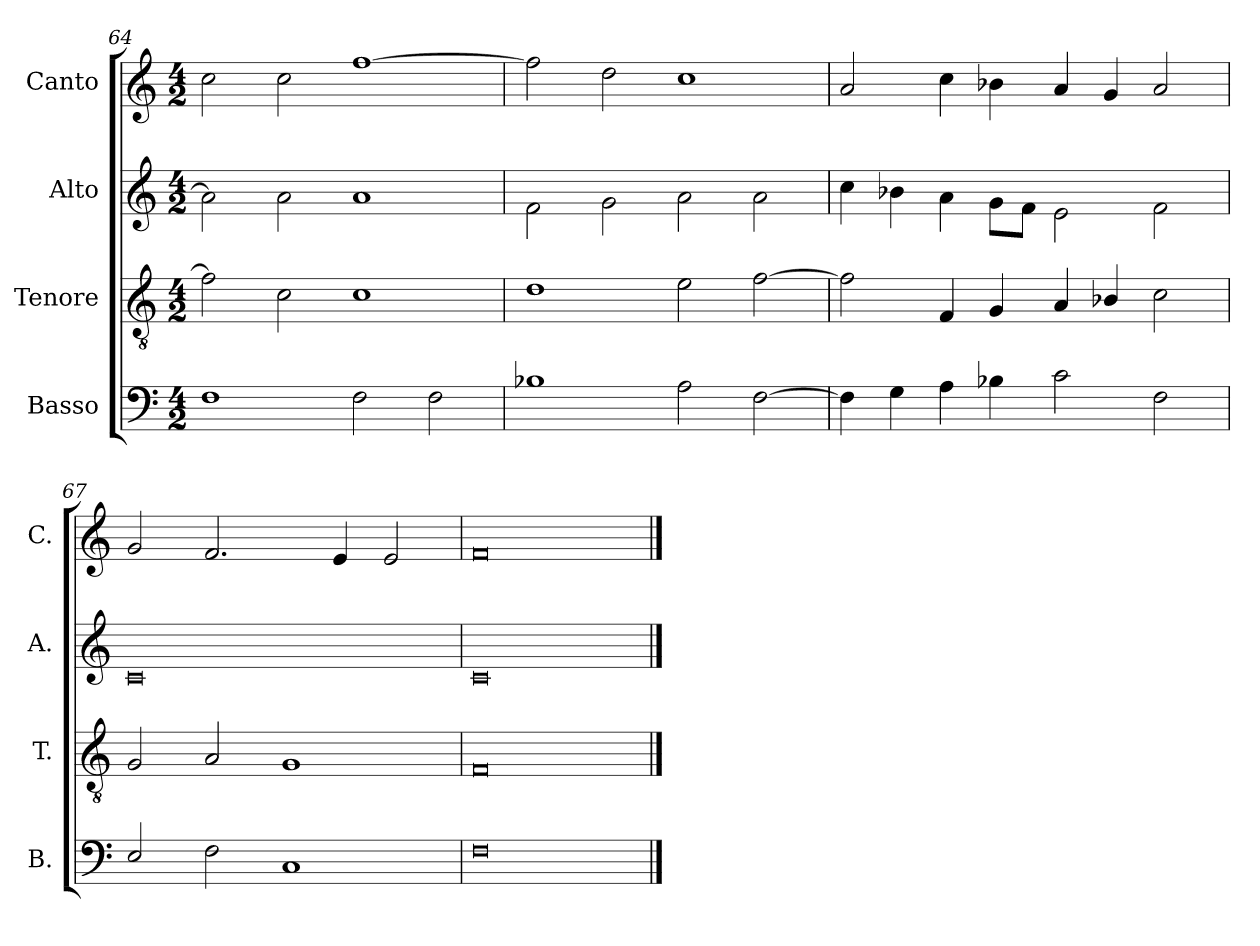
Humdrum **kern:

**kern	**kern	**kern	**kern
*part4	*part3	*part2	*part1
*staff4	*staff3	*staff2	*staff1
*I"Basso	*I"Tenore	*I"Alto	*I"Canto
*I'B.	*I'T.	*I'A.	*I'C.
!!LO:LB:g=z
*clefF4	*clefGv2	*clefG2	*clefG2
*k[]	*k[]	*k[]	*k[]
*M4/2	*M4/2	*M4/2	*M4/2
=64	=64	=64	=64
1F	2f\]	2a\]	2cc\
.	2c\	2a\	2cc\
2F\	1c	1a	[1ff
2F\	.	.	.
=65	=65	=65	=65
1B-X	1d	2f\	2ff\]
.	.	2g\	2dd\
2A\	2e\	2a\	1cc
[2F\	[2f\	2a\	.
=66	=66	=66	=66
4F\]	2f\]	4cc\	2a/
4G\	.	4b-X\	.
4A\	4F/	4a\	4cc\
4B-X\	4G/	8g\L	4b-X\
.	.	8f\J	.
2c\	4A/	2e\	4a/
.	4B-X/	.	4g/
2F\	2c\	2f\	2a/
=67	=67	=67	=67
2E/	2G/	0c	2g/
2F\	2A/	.	2.f/
1C	1G	.	.
.	.	.	4e/
.	.	.	2e/
=68	=68	=68	=68
0F	0F	0c	0f
==	==	==	==
*-	*-	*-	*-
